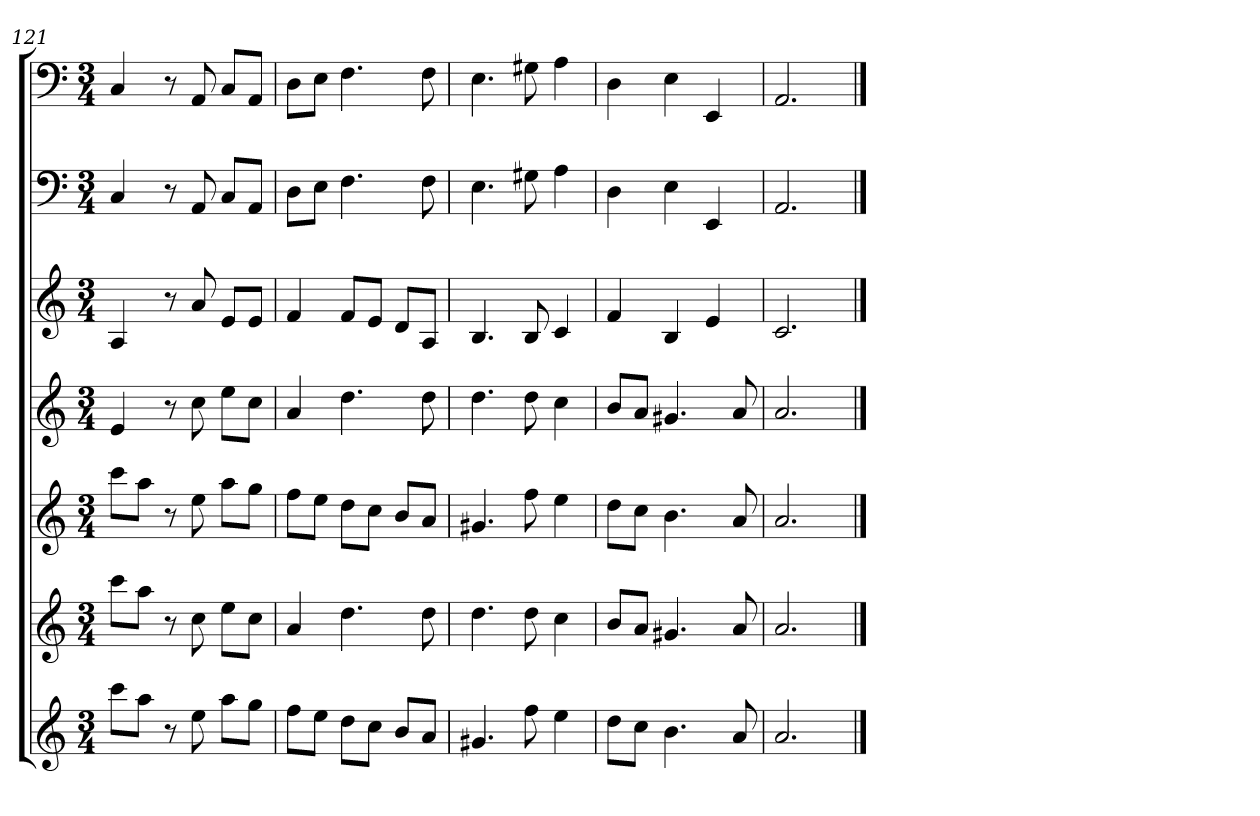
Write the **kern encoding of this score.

**kern	**kern	**kern	**kern	**kern	**kern	**kern
*part7	*part6	*part5	*part4	*part3	*part2	*part1
*staff7	*staff6	*staff5	*staff4	*staff3	*staff2	*staff1
*k[]	*k[]	*k[]	*k[]	*k[]	*k[]	*k[]
*a:	*a:	*a:	*a:	*a:	*a:	*a:
*M3/4	*M3/4	*M3/4	*M3/4	*M3/4	*M3/4	*M3/4
=121	=121	=121	=121	=121	=121	=121
8cccL	8cccL	8cccL	4e	4A	4C	4C
8aaJ	8aaJ	8aaJ	.	.	.	.
8r	8r	8r	8r	8r	8r	8r
8ee	8cc	8ee	8cc	8a	8AA	8AA
8aaL	8eeL	8aaL	8eeL	8eL	8CL	8CL
8ggJ	8ccJ	8ggJ	8ccJ	8eJ	8AAJ	8AAJ
=122	=122	=122	=122	=122	=122	=122
8ffL	4a	8ffL	4a	4f	8DL	8DL
8eeJ	.	8eeJ	.	.	8EJ	8EJ
8ddL	4.dd	8ddL	4.dd	8fL	4.F	4.F
8ccJ	.	8ccJ	.	8eJ	.	.
8bL	.	8bL	.	8dL	.	.
8aJ	8dd	8aJ	8dd	8AJ	8F	8F
=123	=123	=123	=123	=123	=123	=123
4.g#X	4.dd	4.g#X	4.dd	4.B	4.E	4.E
8ff	8dd	8ff	8dd	8B	8G#X	8G#X
4ee	4cc	4ee	4cc	4c	4A	4A
=124	=124	=124	=124	=124	=124	=124
8ddL	8bL	8ddL	8bL	4f	4D	4D
8ccJ	8aJ	8ccJ	8aJ	.	.	.
4.b	4.g#X	4.b	4.g#X	4B	4E	4E
.	.	.	.	4e	4EE	4EE
8a	8a	8a	8a	.	.	.
=125	=125	=125	=125	=125	=125	=125
2.a	2.a	2.a	2.a	2.c	2.AA	2.AA
==	==	==	==	==	==	==
*-	*-	*-	*-	*-	*-	*-
